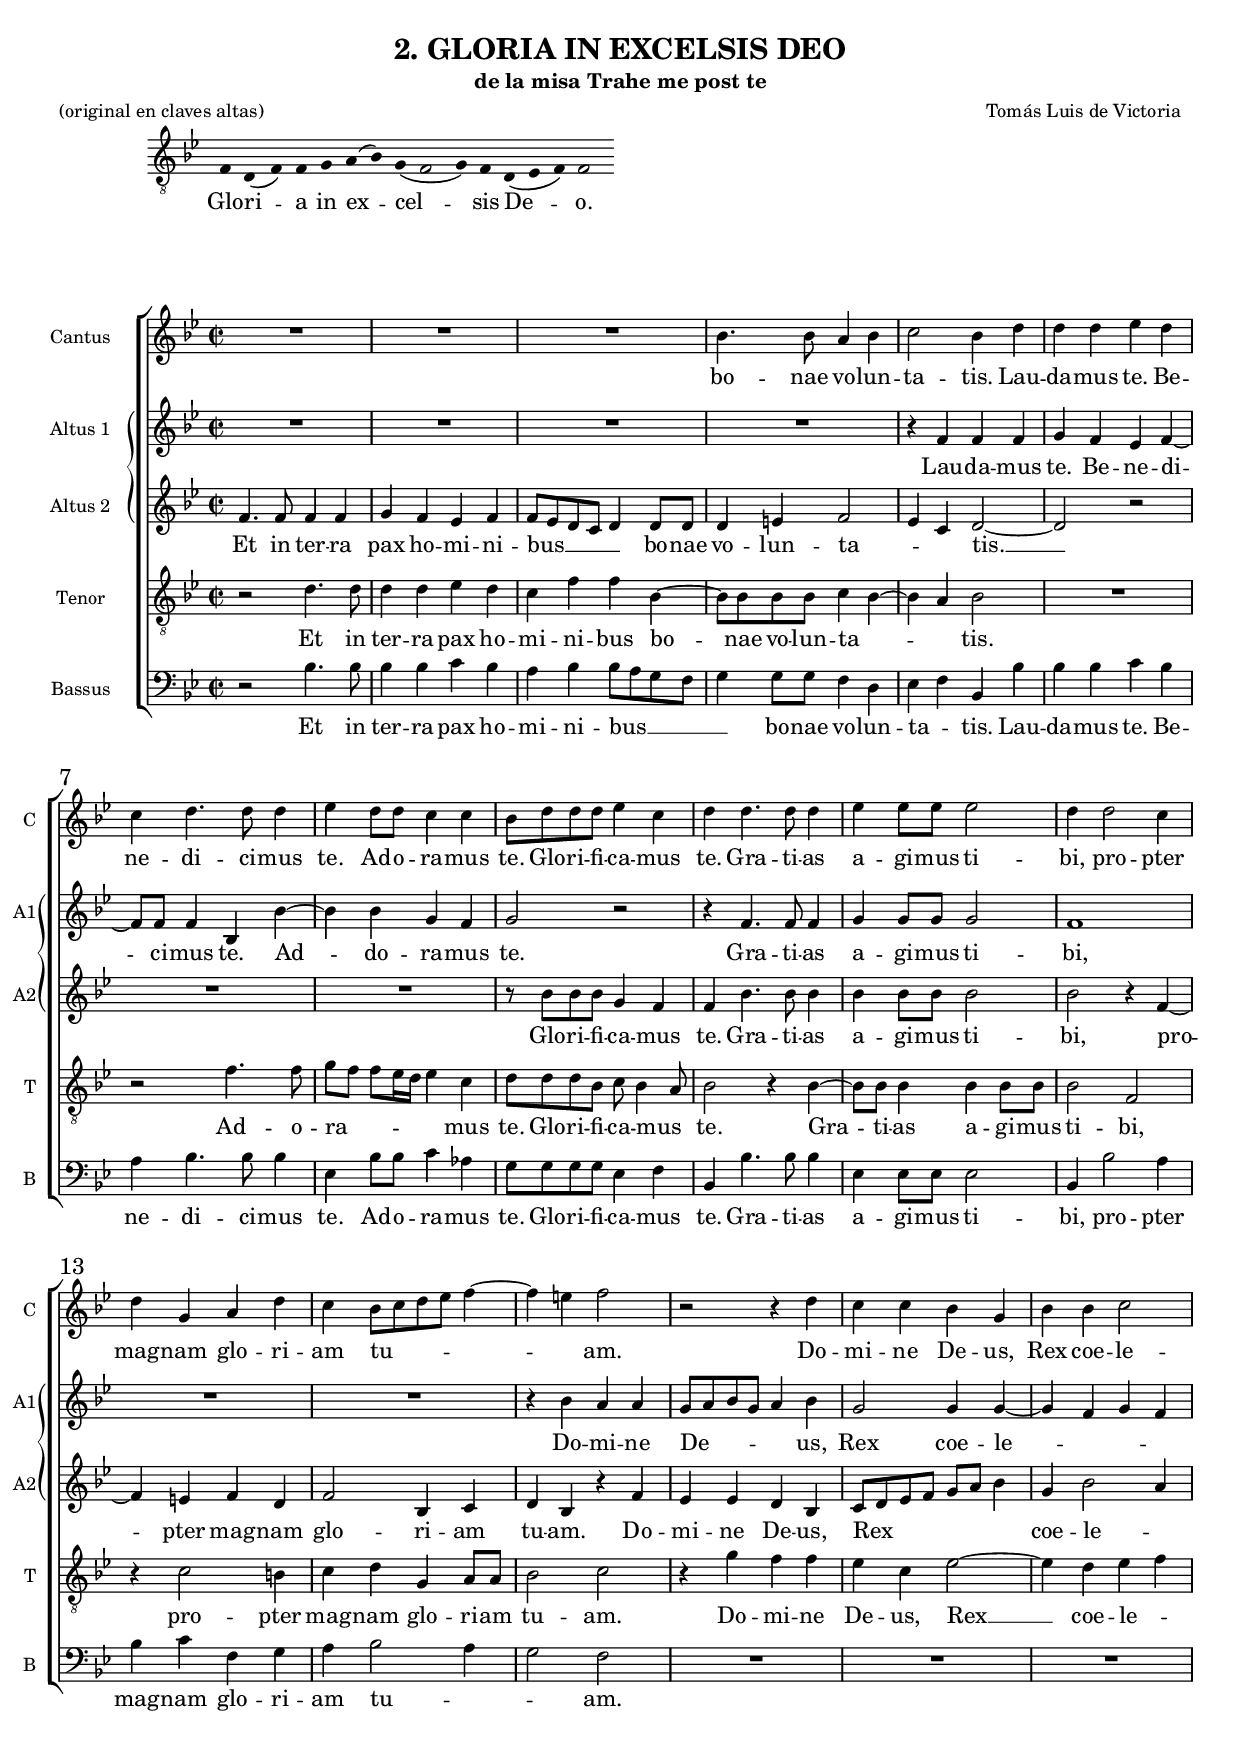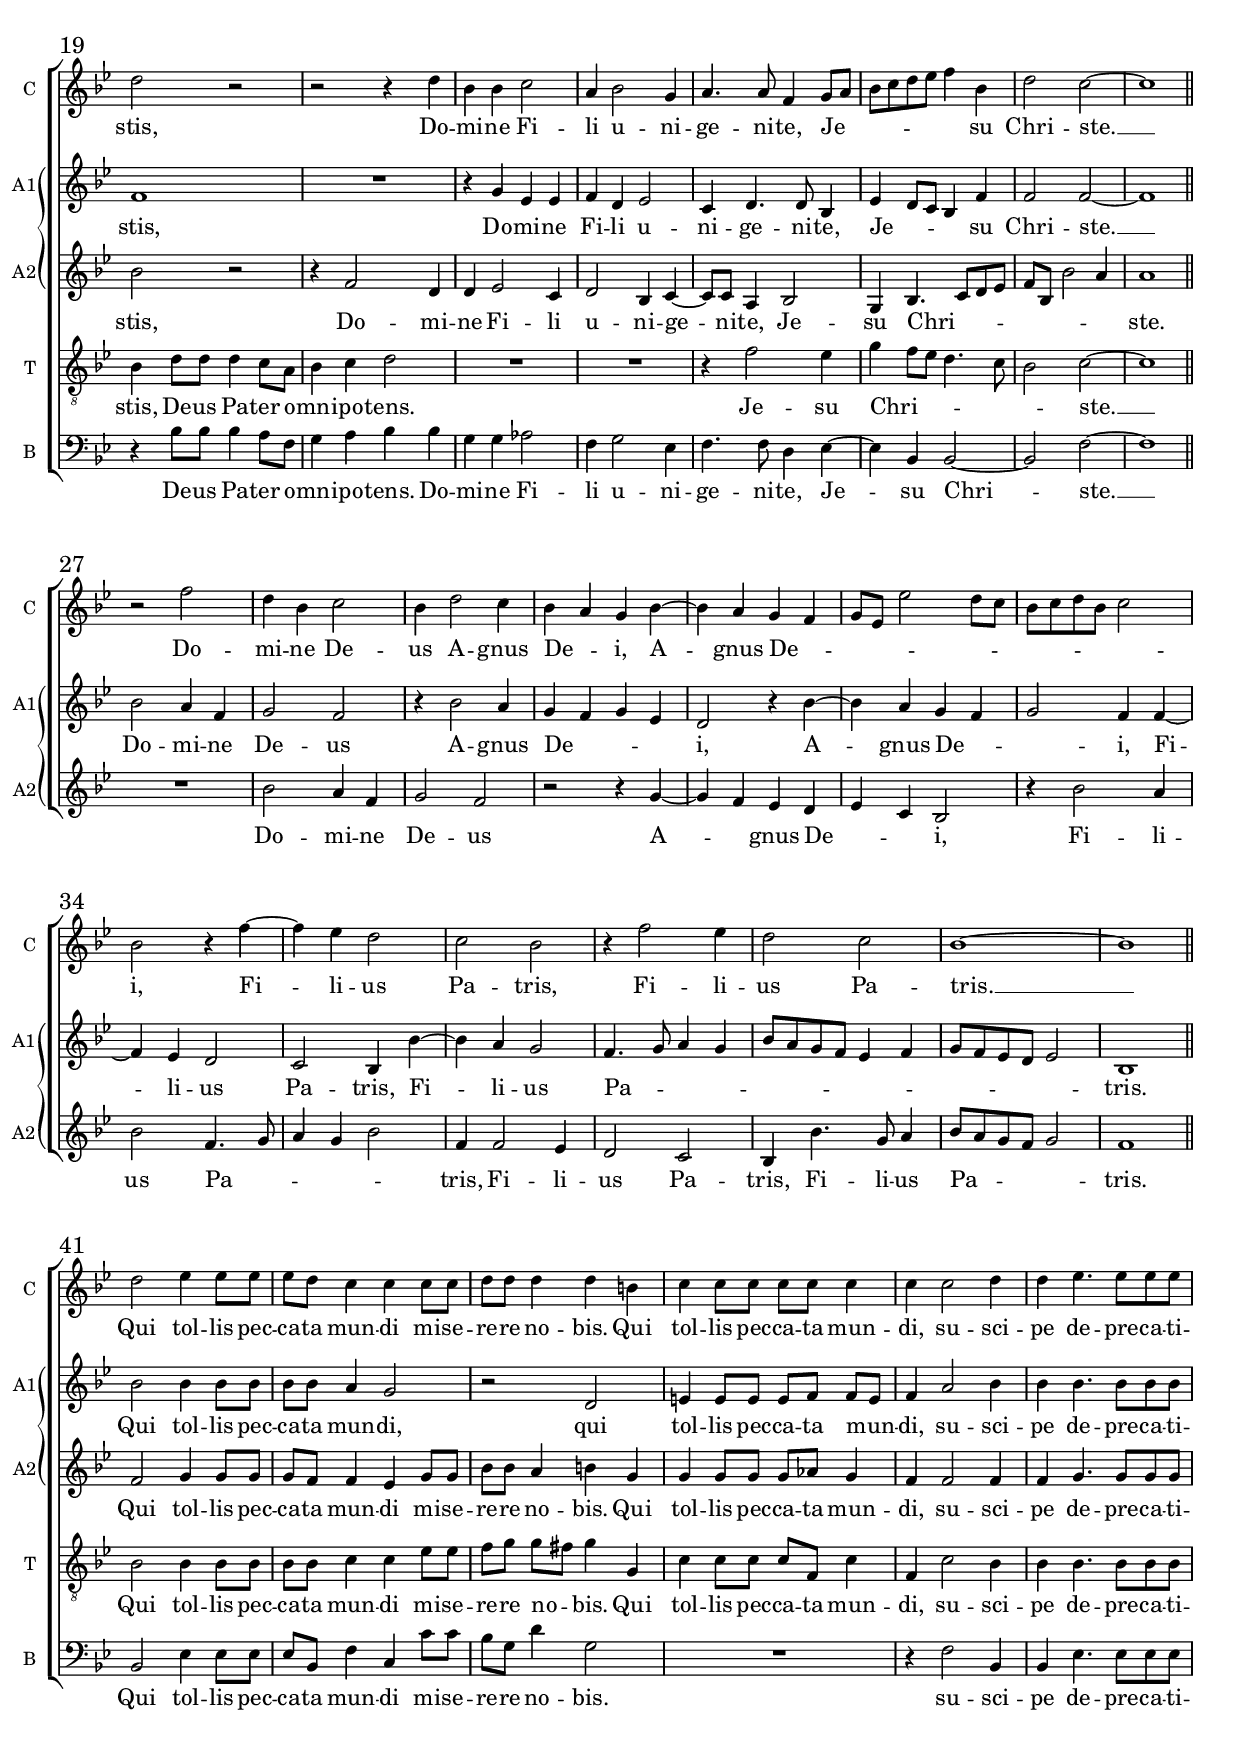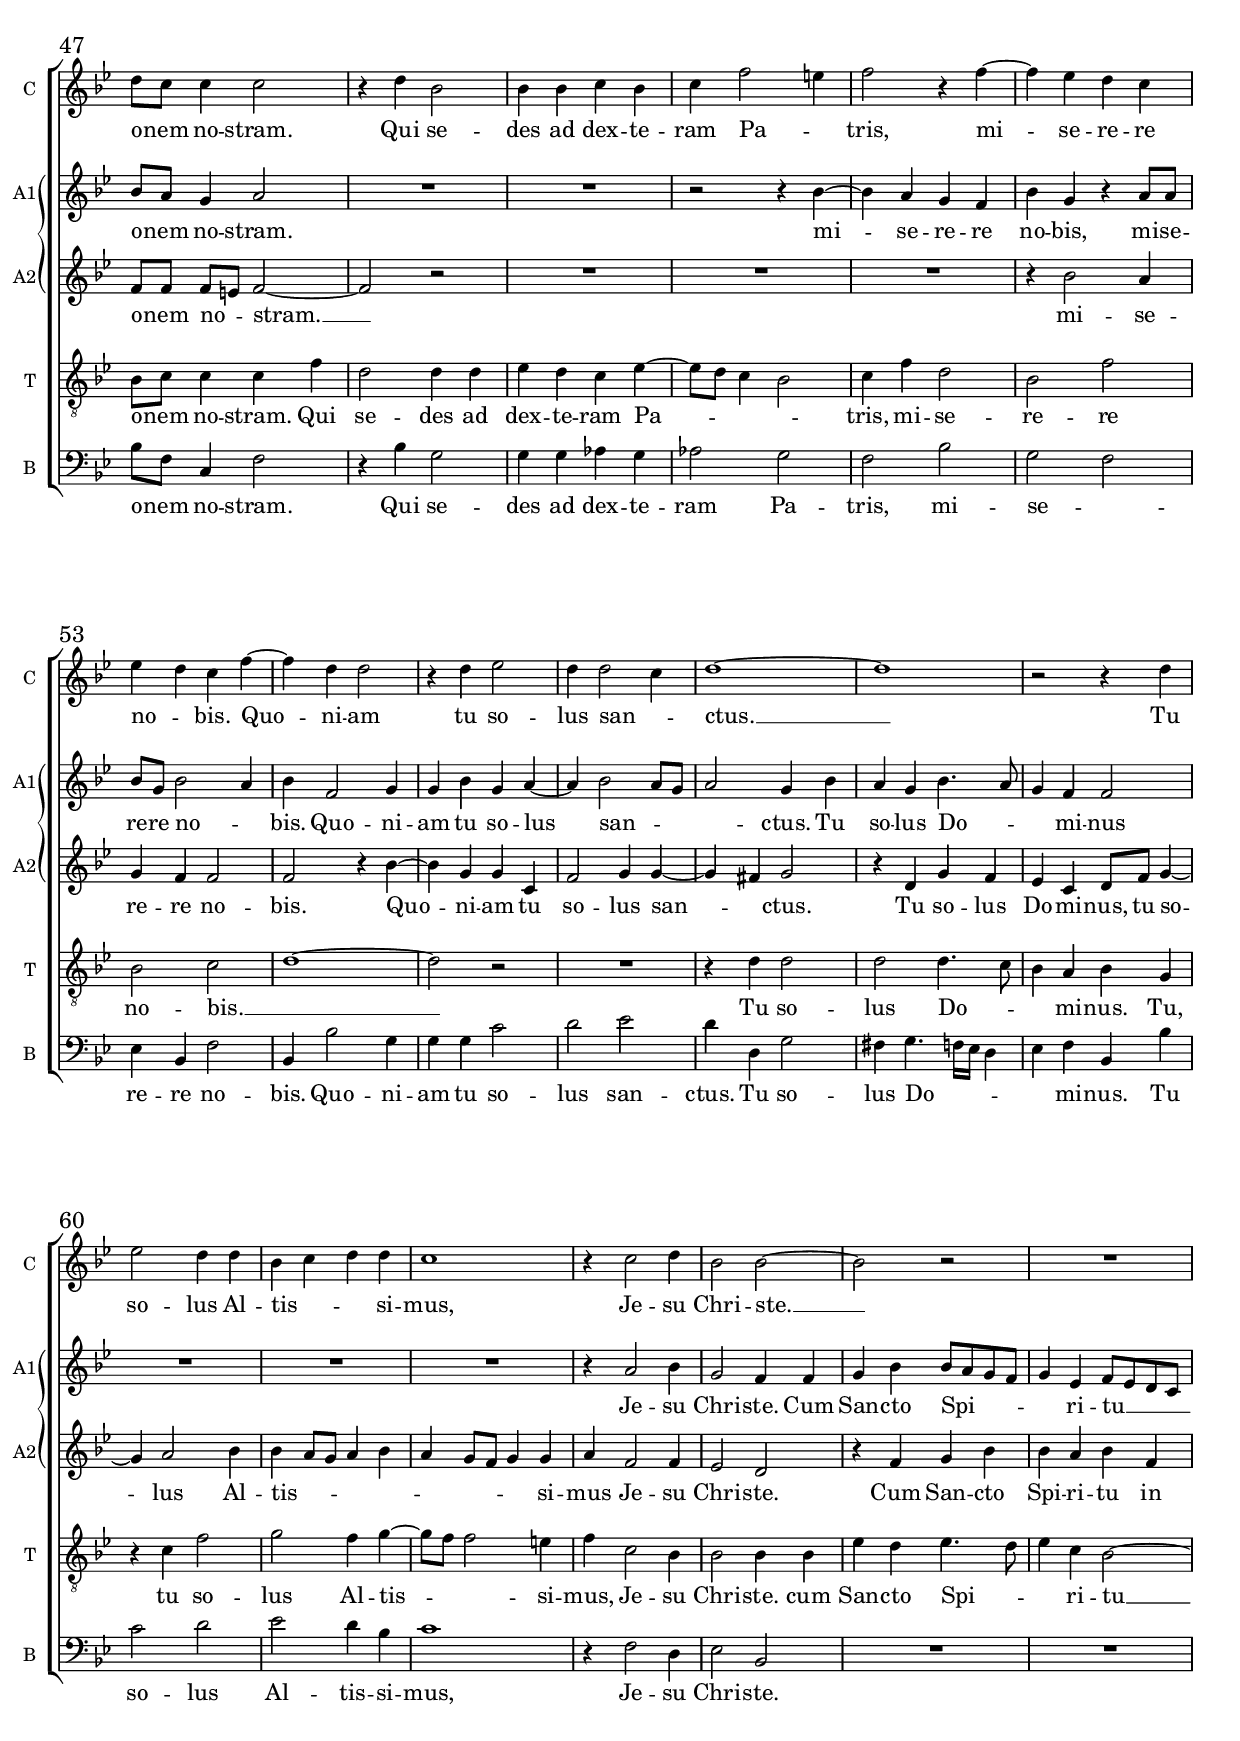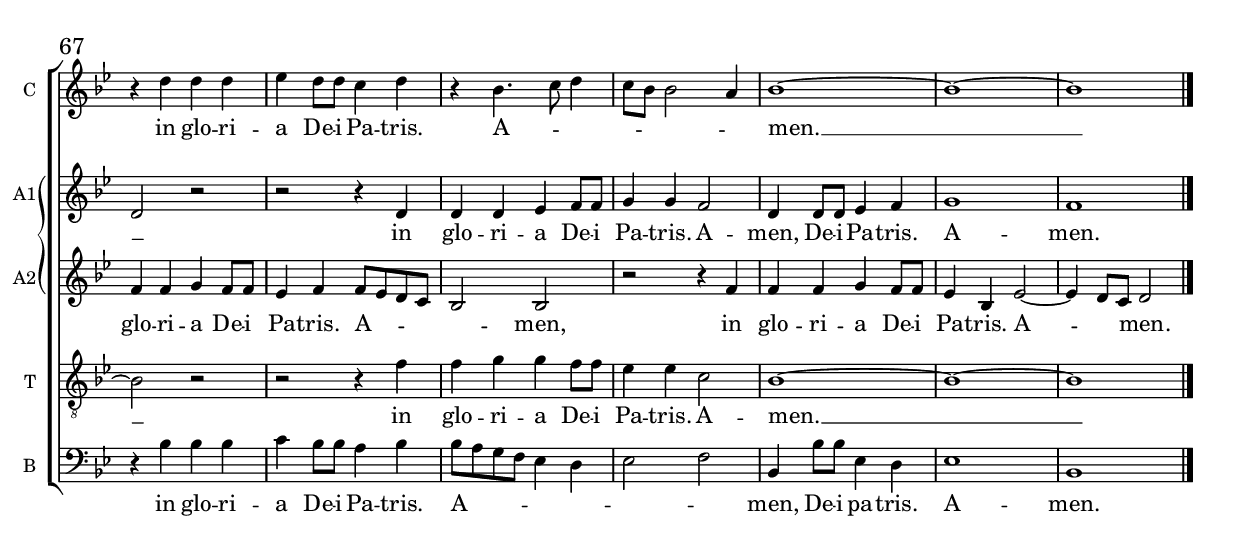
\version "2.18.0"
#(set-global-staff-size 16)

italicas=\override LyricText.font-shape = #'italic
rectas=\override LyricText.font-shape = #'upright


\header{
  composer="Tomás Luis de Victoria"
  title="2. GLORIA IN EXCELSIS DEO"
  subtitle="de la misa Trahe me post te"
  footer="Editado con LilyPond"
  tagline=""
  poet = "(original en claves altas)"
}


%%%%%%%%%%%%%%%%%%%%%%%%%%%%%%%%%%%%%%%%%%%%%%%%%%%%%%%%%%%%%%%%%%%%%%%%%%%%%5

global={
  \key bes \major \time 2/2 
  \override Score.BarNumber.font-size = #2
  \override Score.BarNumber.self-alignment-X = #LEFT
}

inton=\relative c {
  \set Score.timing = ##f
  f4 d4( f4) f4 g4 a4( bes4) g4( f2 g4) f4 d4( ees4 f4) f2
}

textinton = \lyricmode {
  Glo -- ri -- a in ex --  cel -- sis De -- o.
}

cantus={
  \transpose c' bes {
    R1*4/4 |
    R1*4/4 |
    R1*4/4 |
    c''4. c''8 b'4 c'' |
    %5
    d''2 c''4 e'' |
    e'' e'' f'' e'' |
    d'' e''4. e''8 e''4 |
    f'' e''8 e'' d''4 d'' |
    c''8 e'' e'' e'' f''4 d'' |
    %10
    e'' e''4. e''8 e''4 |
    f'' f''8 f'' f''2 |
    e''4 e''2 d''4 |
    e'' a' b' e'' |
    d''  c''8[ d'' e'' f''] g''4 ~ |
    %15
    g'' fis'' g''2 |
    r r4 e'' |
    d'' d'' c'' a' |
    c'' c'' d''2 |
    e'' r |
    %20
    r r4 e'' |
    c'' c'' d''2 |
    b'4 c''2 a'4 |
    b'4. b'8 g'4  a'8[ b'] |
    c''[ d'' e'' f''] g''4 c'' |
    %25
    e''2 d'' ~ |
    d''1 \bar "||" \break
    r2 g'' |
    e''4 c'' d''2 |
    c''4 e''2 d''4 |
    %30
    c'' b' a' c'' ~ |
    c'' b' a' g' |
    a'8[ f'] f''2  e''8[ d''] |
    c''[ d'' e'' c''] d''2 |
    c'' r4 g'' ~ |
    %35
    g'' f'' e''2 |
    d'' c'' |
    r4 g''2 f''4 |
    e''2 d'' |
    c''1 ~
    %40
    c''  \bar "||" \break
    e''2 f''4 f''8 f'' |
    f'' e'' d''4 d'' d''8 d'' |
    e'' e'' e''4 e'' cis'' |
    d'' d''8 d'' d'' d'' d''4 |
    %45
    d'' d''2 e''4 |
    e'' f''4. f''8 f'' f'' |
    e'' d'' d''4 d''2 |
    r4 e'' c''2 |
    c''4 c'' d'' c'' |
    %50
    d'' g''2 fis''4 |
    g''2 r4 g'' ~ |
    g'' f'' e'' d'' |
    f'' e'' d'' g'' ~ |
    g'' e'' e''2 |
    %55
    r4 e'' f''2 |
    e''4 e''2 d''4 |
    e''1 ~ | 
    e'' |
    r2 r4 e'' |
    %60
    f''2 e''4 e'' |
    c'' d'' e'' e'' |
    d''1 |
    r4 d''2 e''4 |
    c''2 c'' ~ |
    %65
    c'' r |
    R1*4/4 |
    r4 e'' e'' e'' |
    f'' e''8 e'' d''4 e'' |
    r c''4. d''8 e''4 |
    %70
    d''8[ c''] c''2 b'4 |
    c''1 ~ |
    c'' ~ |
    c'' \bar "|."
  }
}

altus={
  \transpose c' bes {
    R1*4/4 |
    R1*4/4 |
    R1*4/4 |
    R1*4/4 |
    %5
    r4 g' g' g' |
    a' g' f' g' ~ |
    g'8 g' g'4 c' c'' ~ |
    c'' c'' a' g' |
    a'2 r |
    %10
    r4 g'4. g'8 g'4 |
    a' a'8 a' a'2 |
    g'1 |
    R1*4/4 |
    R1*4/4 |
    %15
    r4 c'' b' b' |
    a'8[ b' c'' a'] b'4 c'' |
    a'2 a'4 a' ~ |
    a' g' a' g' |
    g'1 |
    %20
    R1*4/4 |
    r4 a' f' f' |
    g' e' f'2 |
    d'4 e'4. e'8 c'4 |
    f'  e'8[ d'] c'4 g' |
    %25
    g'2 g' ~ |
    g'1 |
    c''2 b'4 g' |
    a'2 g' |
    r4 c''2 b'4 |
    %30
    a' g' a' f' |
    e'2 r4 c'' ~ |
    c'' b' a' g' |
    a'2 g'4 g' ~ |
    g' f' e'2 |
    %35
    d' c'4 c'' ~ |
    c'' b' a'2 |
    g'4. a'8 b'4 a' |
    c''8[ b' a' g'] f'4 g' |
    a'8[ g' f' e'] f'2 |
    %40
    c'1 |
    c''2 c''4 c''8 c'' |
    c'' c'' b'4 a'2 |
    r e' |
    fis'4 fis'8 fis' fis' g'  g'[ fis'] |
    %45
    g'4 b'2 c''4 |
    c'' c''4. c''8 c'' c'' |
    c'' b' a'4 b'2 |
    R1*4/4 |
    R1*4/4 |
    %50
    r2 r4 c'' ~ |
    c'' b' a' g' |
    c'' a' r b'8 b' |
    c'' a' c''2 b'4 |
    c'' g'2 a'4 |
    %55
    a' c'' a' b' ~ |
    b' c''2  b'8[ a'] |
    b'2 a'4 c'' |
    b' a' c''4. b'8 |
    a'4 g' g'2 |
    %60
    R1*4/4 |
    R1*4/4 |
    R1*4/4 |
    r4 b'2 c''4 |
    a'2 g'4 g' |
    %65
    a' c''  c''8[ b' a' g'] |
    a'4 f'  g'8[ f' e' d'] |
    e'2 r |
    r r4 e' |
    e' e' f' g'8 g' |
    %70
    a'4 a' g'2 |
    e'4 e'8 e' f'4 g' |
    a'1 |
    g'
  }
}

altusdos={
  \transpose c' bes {
    g'4. g'8 g'4 g' |
    a' g' f' g' |
    g'8[ f' e' d'] e'4 e'8 e' |
    e'4 fis' g'2 |
    %5
    f'4 d' e'2 ~ |
    e' r |
    R1*4/4 |
    R1*4/4 |
    r8 c'' c'' c'' a'4 g' |
    %10
    g' c''4. c''8 c''4 |
    c'' c''8 c'' c''2 |
    c'' r4 g' ~ |
    g' fis' g' e' |
    g'2 c'4 d' |
    %15
    e' c' r g' |
    f'4 f' e' c' |
    d'8[ e' f' g']  a'[ b'] c''4 |
    a' c''2 b'4 |
    c''2 r2 |
    %20	
    r4 g'2 e'4 |
    e'4 f'2 d'4 |
    e'2 c'4 d' ~ |
    d'8 d' b4 c'2 |
    a4 c'4.  d'8[ e' f'] |
    %25
    g'[ c'] c''2 b'4 |
    b'1 |
    R1*4/4 |
    c''2 b'4 g' |
    a'2 g' |
    %30
    r r4 a' ~ |
    a' g' f' e' |
    f' d' c'2 |
    r4 c''2 b'4 |
    c''2 g'4. a'8 |
    %35
    b'4 a' c''2 |
    g'4 g'2 f'4 |
    e'2 d' |
    c'4 c''4. a'8 b'4 |
    c''8[ b' a' g'] a'2 |
    %40
    g'1 |
    g'2 a'4 a'8 a' |
    a' g' g'4 f' a'8 a' |
    c'' c'' b'4 cis'' a' |
    a' a'8 a' a' bes' a'4 |
    %45
    g' g'2 g'4 |
    g' a'4. a'8 a' a' |
    g' g'  g'[ fis'] g'2 ~ |
    g' r |
    R1*4/4 |
    %50
    R1*4/4 |
    R1*4/4 |
    r4 c''2 b'4 |
    a' g' g'2 |
    g' r4 c'' ~ |
    %55
    c'' a' a' d' |
    g'2 a'4 a' ~ |
    a' gis' a'2 |
    r4 e' a' g' |
    f' d' e'8 g' a'4 ~ |
    %60
    a' b'2 c''4 |
    c''  b'8[ a'] b'4 c'' |
    b'  a'8[ g'] a'4 a' |
    b' g'2 g'4 |
    f'2 e' |
    %65
    r4 g' a' c'' |
    c'' b' c'' g' |
    g' g' a' g'8 g' |
    f'4 g'  g'8[ f' e' d'] |
    c'2 c' |
    %70
    r r4 g' |
    g' g' a' g'8 g' |
    f'4 c' f'2 ~ |
    f'4  e'8[ d'] e'2
  }
}

tenor={
  \transpose c' bes {
    r2 e'4. e'8 |
    e'4 e' f' e' |
    d' g' g' c' ~ |
    c'8 c' c' c' d'4 c' ~ |
    %5
    c' b c'2 |
    R1*4/4 |
    r2 g'4. g'8 |
    a'[ g']  g'[ f'16 e'] f'4 d' |
    e'8 e' e' c' d' c'4 b8 |
    %10
    c'2 r4 c' ~ |
    c'8 c' c'4 c' c'8 c' |
    c'2 g |
    r4 d'2 cis'4 |
    d' e' a b8 b |
    %15
    c'2 d' |
    r4 a' g' g' |
    f' d' f'2 ~ |
    f'4 e' f' g' |
    c' e'8 e' e'4 d'8 b |
    %20
    c'4 d' e'2 |
    R1*4/4 |
    R1*4/4 |
    r4 g'2 f'4 |
    a'  g'8[ f'] e'4. d'8 |
    %25
    c'2 d' ~ |
    d'1 |
    R1*4/4 |
    R1*4/4 |
    R1*4/4 |
    %30
    R1*4/4 |
    R1*4/4 |
    R1*4/4 |
    R1*4/4 |
    R1*4/4 |
    %35
    R1*4/4 |
    R1*4/4 |
    R1*4/4 |
    R1*4/4 |
    R1*4/4 |
    %40
    R1*4/4 |
    c'2 c'4 c'8 c' |
    c' c' d'4 d' f'8 f' |
    g' a'  a'[ gis'] a'4 a |
    d' d'8 d' d' g d'4 |
    %45
    g d'2 c'4 |
    c' c'4. c'8 c' c' |
    c' d' d'4 d' g' |
    e'2 e'4 e' |
    f' e' d' f' ~ |
    %50
    f'8[ e'] d'4 c'2 |
    d'4 g' e'2 |
    c' g' |
    c' d' |
    e'1 ~ |
    %55
    e'2 r |
    R1*4/4 |
    r4 e' e'2 |
    e' e'4. d'8 |
    c'4 b c' a |
    %60
    r d' g'2 |
    a' g'4 a' ~ |
    a'8[ g'] g'2 fis'4 |
    g' d'2 c'4 |
    c'2 c'4 c' |
    %65
    f' e' f'4. e'8 |
    f'4 d' c'2 ~ |
    c' r |
    r r4 g' |
    g' a' a' g'8 g' |
    %70
    f'4 f' d'2 |
    c'1 ~ |
    c' ~ |
    c'
  }
}

bassus={
  \transpose c' bes {
    r2 c'4. c'8 |
    c'4 c' d' c' |
    b c'  c'8[ b a g] |
    a4 a8 a g4 e |
    %5
    f g c c' |
    c' c' d' c' |
    b c'4. c'8 c'4 |
    f c'8 c' d'4 bes |
    a8 a a a f4 g |
    %10
    c c'4. c'8 c'4 |
    f f8 f f2 |
    c4 c'2 b4 |
    c' d' g a |
    b c'2 b4 |
    %15
    a2 g |
    R1*4/4 |
    R1*4/4 |
    R1*4/4 |
    r4 c'8 c' c'4 b8 g |
    %20
    a4 b c' c' |
    a a bes2 |
    g4 a2 f4 |
    g4. g8 e4 f ~ |
    f c c2 ~ |
    %25
    c g ~ |
    g1 |
    R1*4/4 |
    R1*4/4 |
    R1*4/4 |
    %30
    R1*4/4 |
    R1*4/4 |
    R1*4/4 |
    R1*4/4 |
    R1*4/4 |
    %35
    R1*4/4 |
    R1*4/4 |
    R1*4/4 |
    R1*4/4 |
    R1*4/4 |
    %40
    R1*4/4 |
    c2 f4 f8 f |
    f c g4 d d'8 d' |
    c' a e'4 a2 |
    R1*4/4 |
    %45
    r4 g2 c4 |
    c f4. f8 f f |
    c' g d4 g2 |
    r4 c' a2 |
    a4 a bes a |
    %50
    bes2 a |
    g c' |
    a g |
    f4 c g2 |
    c4 c'2 a4 |
    %55
    a a d'2 |
    e' f' |
    e'4 e a2 |
    gis4 a4.  g16[ f] e4 |
    f g c c' |
    %60
    d'2 e' |
    f' e'4 c' |
    d'1 |
    r4 g2 e4 |
    f2 c |
    %65
    R1*4/4 |
    R1*4/4 |
    r4 c' c' c' |
    d' c'8 c' b4 c' |
    c'8[ b a g] f4 e |
    %70
    f2 g |
    c4 c'8 c' f4 e |
    f1 |
    c
  }
}

textocantus=\lyricmode{
  bo -- nae vo -- lun -- ta -- tis. 
  Lau -- da -- mus te.
  Be -- ne -- di -- ci -- mus te.
  Ad -- o -- ra -- mus te.
  Glo -- ri -- fi -- ca -- mus te.
  Gra -- ti -- as a -- gi -- mus ti -- bi,
  pro -- pter mag -- nam glo -- ri -- am tu -- _ _ _ _ _ am.
  Do -- mi -- ne De -- us,
  Rex coe -- le -- stis,
  Do -- mi -- ne Fi -- li u -- ni -- ge -- ni -- te,
  Je -- _ _ _ _ _ _ su Chri -- ste. __
  Do -- mi -- ne De -- us A -- gnus De -- _ i,
  A -- gnus De -- _ _ _ _ _ _ _ _ _ _ _ i,
  Fi -- li -- us Pa -- tris,
  Fi -- li -- us Pa -- tris. __
  Qui tol -- lis pec -- ca -- ta mun -- di mi -- se -- re -- re no -- bis.
  Qui tol -- lis pec -- ca -- ta mun -- di,
  su -- sci -- pe de -- pre -- ca -- ti -- o -- nem no -- stram.
  Qui se -- des ad dex -- te -- ram Pa -- _ tris,
  mi -- se -- re -- re no -- _ bis.
  Quo -- ni -- am tu so -- lus san -- _ ctus. __
  Tu so -- lus Al -- tis -- _ _ si -- mus,
  Je -- su Chri -- ste. __
  in glo -- ri -- a De -- i Pa -- tris.
  A -- _ _ _ _ _ _ men. __
}

textoaltus=\lyricmode{
  Lau -- da -- mus te.
  Be -- ne -- di -- ci -- mus te.
  Ad -- do -- ra -- mus te.
  Gra -- ti -- as a -- gi -- mus ti -- bi,
  Do -- mi -- ne De -- _ _ _ _ us,
  Rex coe -- le -- _ _ _ stis,
  Do -- mi -- ne Fi -- li u -- ni -- ge -- ni -- te,
  Je -- _ _ _ su Chri -- ste. __
  Do -- mi -- ne De -- us A -- gnus De -- _ _ _ i,
  A -- gnus De -- _ _ i,
  Fi -- li -- us Pa -- tris,
  Fi -- li -- us Pa -- _ _ _ _ _ _ _ _ _ _ _ _ _ _ tris.
  Qui tol -- lis pec -- ca -- ta mun -- di,
  qui tol -- lis pec -- ca -- ta mun -- _ di,
  su -- sci -- pe de -- pre -- ca -- ti -- o -- nem no -- stram.
  mi -- se -- re -- re no -- bis,
  mi -- se -- re -- re no -- _ bis.
  Quo -- ni -- am tu so -- lus__ san -- _ _ _ ctus.
  Tu so -- lus Do -- _ _ mi -- nus
  Je -- su Chri -- ste.
  Cum San -- cto Spi -- _ _ _ _ ri -- tu __ _ _ _ _ 
  in glo -- ri -- a De -- i Pa -- tris.
  A -- men,
  De -- i Pa -- tris. 
  A -- men.
}

textoaltusdos=\lyricmode{
  Et in ter -- ra pax ho -- mi -- ni -- bus __ _ _ _ _ 
  bo -- nae vo -- lun -- ta -- _ _ tis. __
  Glo -- ri -- fi -- ca -- mus te.
  Gra -- ti -- as a -- gi -- mus ti -- bi,
  pro -- pter mag -- nam glo -- ri -- am tu -- am.
  Do -- mi -- ne De -- us,
  Rex _ _ _ _ _ _ coe -- le -- _ stis,
  Do -- mi -- ne Fi -- li u -- ni -- ge -- ni -- te,
  Je -- su Chri -- _ _ _ _ _ _ _ ste.
  Do -- mi -- ne De -- us A -- _ gnus De -- _ _ i,
  Fi -- li -- us Pa -- _ _ _ _ tris,
  Fi -- li -- us Pa -- tris,
  Fi -- li -- us Pa -- _ _ _ _ tris.
  Qui tol -- lis pec -- ca -- ta mun -- di mi -- se -- re -- re no -- bis.
  Qui tol -- lis pec -- ca -- ta mun -- di,
  su -- sci -- pe de -- pre -- ca -- ti -- o -- nem no -- _ stram. __
  mi -- se -- re -- re no -- bis.
  Quo -- ni -- am tu so -- lus san -- _ ctus.
  Tu so -- lus Do -- mi -- nus,
  tu so -- lus Al -- tis -- _ _ _ _ _ _ _ _ si -- mus
  Je -- su Chri -- ste.
  Cum San -- cto Spi -- ri -- tu in glo -- ri -- a De -- i Pa -- tris.
  A -- _ _ _ _ men,
  in glo -- ri -- a De -- i Pa -- tris.
  A -- _ _ men. 
}

textotenor=\lyricmode{
  Et in ter -- ra pax ho -- mi -- ni -- bus bo -- nae vo -- lun -- ta -- _ _ tis.
  Ad -- o -- ra -- _ _ _ _ _ mus te.
  Glo -- ri -- fi -- ca -- mus _ te.
  Gra -- ti -- as a -- gi -- mus ti -- bi,
  pro -- pter mag -- nam glo -- ri -- am tu -- am.
  Do -- mi -- ne De -- us,
  Rex __ coe -- le -- _ stis,
  De -- us Pa -- ter o -- mni -- po -- tens.
  Je -- su Chri -- _ _ _ _ _ ste. __
  Qui tol -- lis pec -- ca -- ta mun -- di mi -- se -- re -- re no -- _ bis.
  Qui tol -- lis pec -- ca -- ta mun -- di,
  su -- sci -- pe de -- pre -- ca -- ti -- o -- nem no -- stram.
  Qui se -- des ad dex -- te -- ram Pa -- _ _ _ tris, 
  mi -- se -- re -- re no -- bis. __ _
  Tu so -- lus Do -- _ _ mi -- nus.
  Tu,
  tu so -- lus Al -- tis -- _ _ si -- mus,
  Je -- su Chri -- ste. 
  cum San -- cto Spi -- _ _ ri -- tu __
  in glo -- ri -- a De -- i Pa -- tris.
  A -- men. __ 
}

textobassus=\lyricmode{
  Et in ter -- ra pax ho -- mi -- ni -- bus __ _ _ _ _ 
  bo -- nae vo -- lun -- ta -- _ tis.
  Lau -- da -- mus te.
  Be -- ne -- di -- ci -- mus te.
  Ad -- o -- ra -- mus te.
  Glo -- ri -- fi -- ca -- mus te.
  Gra -- ti -- as a -- gi -- mus ti -- bi,
  pro -- pter mag -- nam glo -- ri -- am tu -- _ _ am.
  De -- us Pa -- ter o -- mni -- po -- tens.
  Do -- mi -- ne Fi -- li u -- ni -- ge -- ni -- te,
  Je -- su Chri -- ste. __
  Qui tol -- lis pec -- ca -- ta mun -- di mi -- se -- re -- re no -- bis.
  su -- sci -- pe de -- pre -- ca -- ti -- o -- nem no -- stram.
  Qui se -- des ad dex -- te -- ram Pa -- tris,
  mi -- se -- _ re -- re no -- bis.
  Quo -- ni -- am tu so -- lus san -- ctus.
  Tu so -- lus Do -- _ _ _ _ mi -- nus.
  Tu so -- lus Al -- tis -- si -- mus,
  Je -- su Chri -- ste.
  in glo -- ri -- a De -- i Pa -- tris.
  A -- _ _ _ _ _ _ _ men,
  De -- i pa -- tris.
  A -- men.

}

\score {
  \new Staff <<
    \new Voice = "int" { \global \inton }
    \new Lyrics = "int" \lyricsto "int" \textinton
  >>
  \layout {
    line-width=19.2 \cm
    interscoreline= 0.0 \cm
    interscorelinefill= 1.0
    textheight= 26.8 \cm
    %	first-page-number = no
    \context { \Lyrics \override LyricText.font-size = #2 }
    %	\context { \Staff \RemoveEmptyStaves }
    \context { \Score \override BarNumber.padding = #2 }

    \context {
      \Staff     
      \clef "G_8"
      \remove "Time_signature_engraver"
      \remove "Bar_engraver"
      \hide Stem
    }
    \context {
      \Voice
      %      \override Stem.length = #0
    }
    \context {
      \Score
      barAlways = ##f
    }
  }

}

\score {
  
     
  \new ChoirStaff <<
    \new Staff = "v1" {
      \set Staff.instrumentName = "Cantus"
      \set Staff.shortInstrumentName = "C"
      \clef treble
      \new Voice = "v1" {
        \global
        \cantus
      }
    }
    \new Lyrics = "v1"

    \context Lyrics="v1" {
      \lyricsto "v1" {
        \textocantus
      }
    }
    
    \new ChoirStaff  \with { systemStartDelimiter=#'SystemStartBrace } <<
      \new Staff = "v2" {
        \set Staff.instrumentName = "Altus 1"
        \set Staff.shortInstrumentName = "A1"
        \clef treble
        \new Voice = "v2" {
          \global
          \altus
        }
      }
      \new Lyrics = "v2"

      \context Lyrics="v2" {
        \lyricsto "v2" {
          \textoaltus
        }
      }

      \new Staff = "v3" {
        \set Staff.instrumentName = "Altus 2"
        \set Staff.shortInstrumentName = "A2"
        \clef treble
        \new Voice = "v3" {
          \global
          \altusdos
        }
      }
      \new Lyrics = "v3"

      \context Lyrics="v3" {
        \lyricsto "v3" {
          \textoaltusdos
        }
      }
    >>

    \new Staff = "v4" {
      \set Staff.instrumentName = "Tenor"
      \set Staff.shortInstrumentName = "T"
      \clef "G_8"
      \new Voice = "v4" {
        \global
        \tenor
      }
    }
    \new Lyrics = "v4"

    \context Lyrics="v4" {
      \lyricsto "v4" {
        \textotenor
      }
    }

    \new Staff = "v5" {
      \set Staff.instrumentName = "Bassus"
      \set Staff.shortInstrumentName = "B"
      \clef bass
      \new Voice = "v5" {
        \global
        \bassus
      }
    }
    
    \context Lyrics="v5" {
      \lyricsto "v5" {
        \textobassus
      }
    }
  >>
  %

% \midi { \tempo 4 = 120 }

}



\layout {
  line-width=19.2 \cm
  interscoreline= 0.0 \cm
  interscorelinefill= 1.0
  textheight= 26.8 \cm
  %	first-page-number = no
  \context { \Lyrics \override LyricText.font-size = #2 }
  \context { \Staff \RemoveEmptyStaves }
  \context { \Score \override BarNumber.padding = #2 }

}

\paper {
  print-page-number = ##f
}
%
\midi {
  \tempo 4 = 120
}











%{
convert-ly (GNU LilyPond) 2.18.2  convert-ly: Processing `'...
Applying conversion: 1.5.33, 1.5.38, 1.5.40, 1.5.49, 1.5.52, 1.5.56,
1.5.58, 1.5.59, 1.5.62, 1.5.67, 1.5.68, 1.5.71, 1.5.72, 1.6.5, 1.7.1,
1.7.2, 1.7.3, 1.7.4, 1.7.5, 1.7.6, 1.7.10, 1.7.11, 1.7.13, 1.7.15,
1.7.16, 1.7.17, 1.7.18, 1.7.19, 1.7.22, 1.7.23, 1.7.24, 1.7.28, 1.9.0,
1.9.1, 1.9.2, 1.9.3, 1.9.4, 1.9.5, 1.9.6, 1.9.7, 1.9.8, 2.1.1, 2.1.2,
2.1.3, 2.1.4, 2.1.7, 2.1.10, 2.1.11, 2.1.12, 2.1.13, 2.1.14, 2.1.15,
2.1.16, 2.1.17, 2.1.18, 2.1.19, 2.1.20, 2.1.21, 2.1.22, 2.1.23,
2.1.24, 2.1.25, 2.1.26, 2.1.27, 2.1.28, 2.1.29, 2.1.30, 2.1.31,
2.1.33, 2.1.34, 2.1.36, 2.2.0, 2.3.1, 2.3.2,  Not smart enough to
convert textheight. Please refer to the manual for details, and update
manually. Page layout has been changed, using paper size and margins.
textheight is no longer used. 2.3.4, 2.3.6, 2.3.8, 2.3.9, 2.3.10,
2.3.11, 2.3.12, 2.3.16, 2.3.17, 2.3.18, 2.3.22, 2.3.23, 2.3.24,
2.3.25, 2.4.0, 2.5.0, 2.5.1, 2.5.2, 2.5.3, 2.5.12, 2.5.13, 2.5.17,
2.5.18, 2.5.21, 2.5.25, 2.6.0, 2.7.0, 2.7.1, 2.7.2, 2.7.4, 2.7.6,
2.7.10, 2.7.11, 2.7.12, 2.7.13, 2.7.14, 2.7.15, 2.7.22, 2.7.24,
2.7.28, 2.7.29, 2.7.30, 2.7.31, 2.7.32, 2.7.32, 2.7.36, 2.7.40, 2.9.4,
2.9.6, 2.9.9, 2.9.11, 2.9.13, 2.9.16, 2.9.19, 2.10.0, 2.11.2, 2.11.3,
2.11.5, 2.11.6, 2.11.10, 2.11.11, 2.11.13, 2.11.15, 2.11.23, 2.11.35,
2.11.38, 2.11.46, 2.11.48, 2.11.50, 2.11.51, 2.11.52, 2.11.53,
2.11.55, 2.11.57, 2.11.60, 2.11.61, 2.11.62, 2.11.64, 2.12.0, 2.12.3,
Not smart enough to convert oldaddlyrics. oldaddlyrics is no longer
supported.           Use addlyrics or lyrsicsto instead. Please refer
to the manual for details, and update manually. convert-ly: error:
Error while converting Stopping at last successful rule   convert-ly:
warning: There was 1 error.
%}


%{
convert-ly (GNU LilyPond) 2.18.2  convert-ly: Processing `'...
Applying conversion: 2.12.3, 2.13.0, 2.13.1, 2.13.4, 2.13.10, 2.13.16,
2.13.18, 2.13.20, 2.13.27, 2.13.29, 2.13.31, 2.13.36, 2.13.39,
2.13.40, 2.13.42, 2.13.44, 2.13.46, 2.13.48, 2.13.51, 2.14.0, 2.15.7,
2.15.9, 2.15.10, 2.15.16, 2.15.17, 2.15.18, 2.15.19, 2.15.20, 2.15.25,
2.15.32, 2.15.39, 2.15.40, 2.15.42, 2.15.43, 2.16.0, 2.17.0, 2.17.4,
2.17.5, 2.17.6, 2.17.11, 2.17.14, 2.17.15, 2.17.18, 2.17.19, 2.17.20,
2.17.25, 2.17.27, 2.17.29, 2.17.97, 2.18.0
%}
